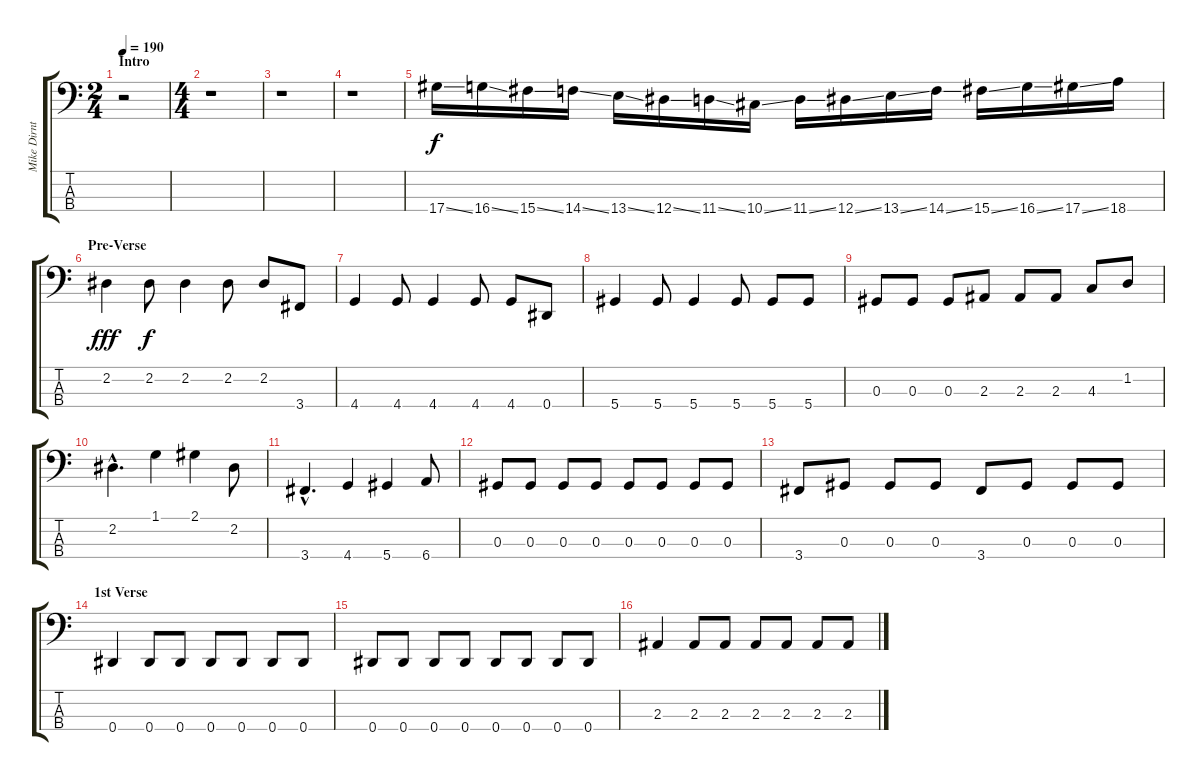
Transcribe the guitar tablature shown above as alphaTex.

\track ("Mike Dirnt (Bass)" "Mike Dirnt") {instrument electricbasspick}
\staff {score tabs}
\tuning (Gb2 Db2 Ab1 Eb1) {hide}
\ts (2 4)
\section ("" "Intro")
\tempo 190
\clef f4
\ks c
r.2{dy f instrument electricbasspick} |
\ts (4 4)
r.1 |
r.1 |
r.1 |
17.4{ss}.16 16.4{ss}.16{volume 11} 15.4{ss}.16 14.4{ss}.16 13.4{ss}.16 12.4{ss}.16 11.4{ss}.16 10.4{ss}.16 11.4{ss}.16{volume 16} 12.4{ss}.16 13.4{ss}.16 14.4{ss}.16 15.4{ss}.16 16.4{ss}.16 17.4{ss}.16 18.4.16 |
\section ("" "Pre-Verse")
2.2.4{dy fff} 2.2.8{dy f} 2.2.4 2.2.8 2.2.8 3.4.8 |
4.4.4 4.4.8 4.4.4 4.4.8 4.4.8 0.4.8 |
5.4.4 5.4.8 5.4.4 5.4.8 5.4.8 5.4.8 |
0.3.8 0.3.8 0.3.8 2.3.8 2.3.8 2.3.8 4.3.8 1.2.8 |
2.2{hac}.4{d} 1.1.4 2.1.4 2.2.8 |
3.4{hac}.4{d} 4.4.4 5.4.4 6.4.8 |
0.3.8 0.3.8 0.3.8 0.3.8 0.3.8 0.3.8 0.3.8 0.3.8 |
3.4.8 0.3.8 0.3.8 0.3.8 3.4.8 0.3.8 0.3.8 0.3.8 |
\section ("" "1st Verse")
0.4.4 0.4.8 0.4.8 0.4.8 0.4.8 0.4.8 0.4.8 |
0.4.8 0.4.8 0.4.8 0.4.8 0.4.8 0.4.8 0.4.8 0.4.8 |
2.3.4 2.3.8 2.3.8 2.3.8 2.3.8 2.3.8 2.3.8
